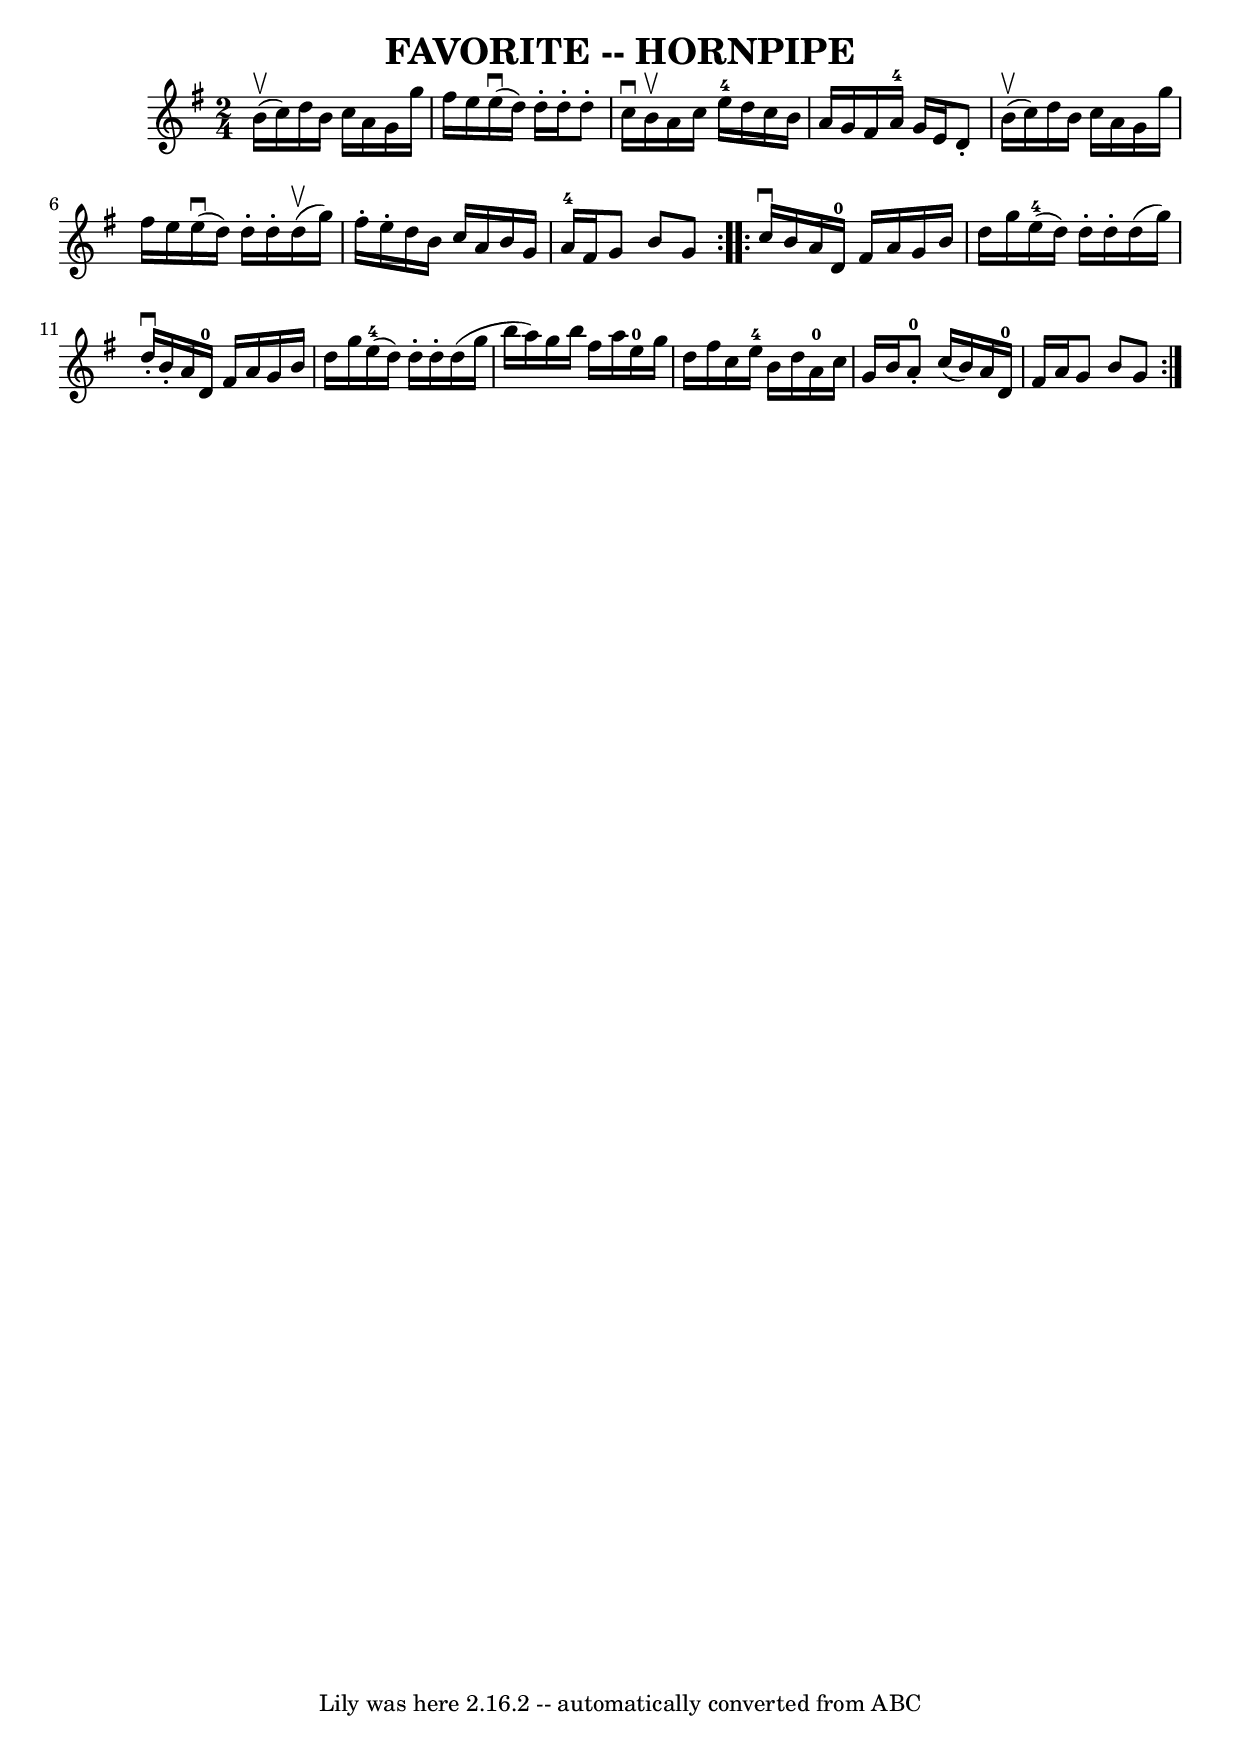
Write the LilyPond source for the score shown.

\version "2.16.2"
\include "Mammoth.ily"
\header {
  %% book = "Cole's 1000 Fiddle Tunes"
 crossRefNumber = "1"
 footnotes = ""
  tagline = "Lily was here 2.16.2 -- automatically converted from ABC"
  title = "FAVORITE -- HORNPIPE"

}
voicedefault =  {



  \repeat volta 2 {

    \time 2/4 
    \key g \major b'16 (^\upbow c''16)        |
 d''16 b'16 c''16 a'16 g'16 g''16 fis''16 e''16     |
    
 e''16 (^\downbow d''16) d''16-. d''16-. d''8-. c''16^\downbow b'16^\upbow    |
 a'16 c''16 e''16-4 d''16 c''16 b'16 a'16 g'16     |
 fis'16 a'16-4 g'16 e'16 d'8-. b'16 (^\upbow c''16)   |  |
 d''16 b'16 c''16 a'16 g'16 g''16 fis''16 e''16     |
 e''16 (^\downbow   
 d''16) d''16-. d''16-. d''16 (^\upbow g''16) fis''16-. e''16-.    |
 d''16 b'16 c''16 a'16 b'16 g'16 a'16-4 fis'16    |
 g'8 b'8 g'8    
  }     
  \repeat volta 2 {
 c''16^\downbow b'16         |
 a'16 d'16-0 fis'16 a'16 g'16 b'16 d''16 g''16     |
 e''16-4(d''16) d''16-. d''16-. d''16 (g''16) d''16^\downbow-. b'16-.   |
 a'16 d'16-0 fis'16 a'16 g'16 b'16 d''16 g''16      |
 e''16-4(d''16) d''16-. d''16-. d''16 (g''16 b''16 a''16)   |  |
 g''16 b''16 fis''16 a''16 e''16-0 g''16 d''16 fis''16     |
 c''16 e''16-4 b'16 d''16 a'16-0 c''16 g'16 b'16     |
 a'8-0-. c''16 (b'16) a'16 d'16-0 fis'16 a'16     |
 g'8    
 b'8 g'8    
  }   

}

\score{
  <<

    \context Staff="default"
    {
      \voicedefault 
      
    }

  >>
  \layout {
    
  }
  \midi {
  }

}
